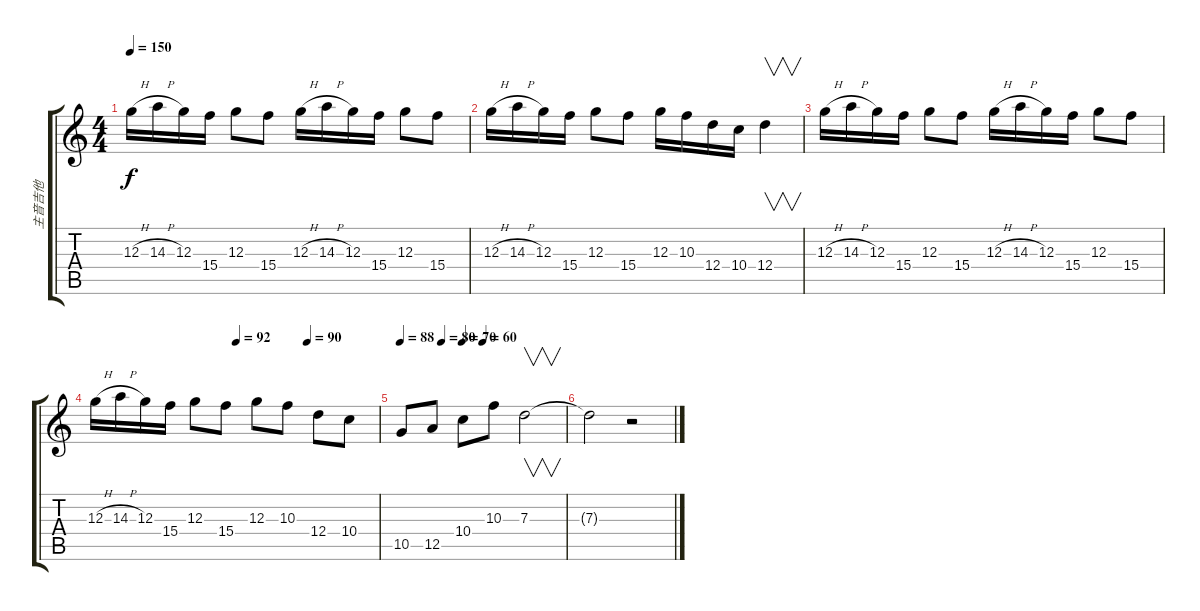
\track ("主音吉他" "主音吉他") {instrument distortionguitar}
\staff {score tabs}
\tuning (E4 B3 G3 D3 A2 E2) {hide}
\ts (4 4)
\tempo 150
\clef g2
\ks c
12.3{h}.16{dy f} 14.3{h}.16 12.3.16 15.4.16 12.3.8 15.4.8 12.3{h}.16 14.3{h}.16 12.3.16 15.4.16 12.3.8 15.4.8 |
12.3{h}.16 14.3{h}.16 12.3.16 15.4.16 12.3.8 15.4.8 12.3.16 10.3.16 12.4.16 10.4.16 12.4.4{v} |
12.3{h}.16 14.3{h}.16 12.3.16 15.4.16 12.3.8 15.4.8 12.3{h}.16 14.3{h}.16 12.3.16 15.4.16 12.3.8 15.4.8 |
\tempo (92 0.5)
\tempo (90 0.75)
12.3{h}.16 14.3{h}.16 12.3.16 15.4.16 12.3.8 15.4.8 12.3.8 10.3.8 12.4.8 10.4.8 |
\tempo 88
\tempo (80 0.25)
\tempo (70 0.375)
\tempo (60 0.5)
10.5.8 12.5.8 10.4.8 10.3.8 7.3.2{v} |
7.3{t}.2 r.2
